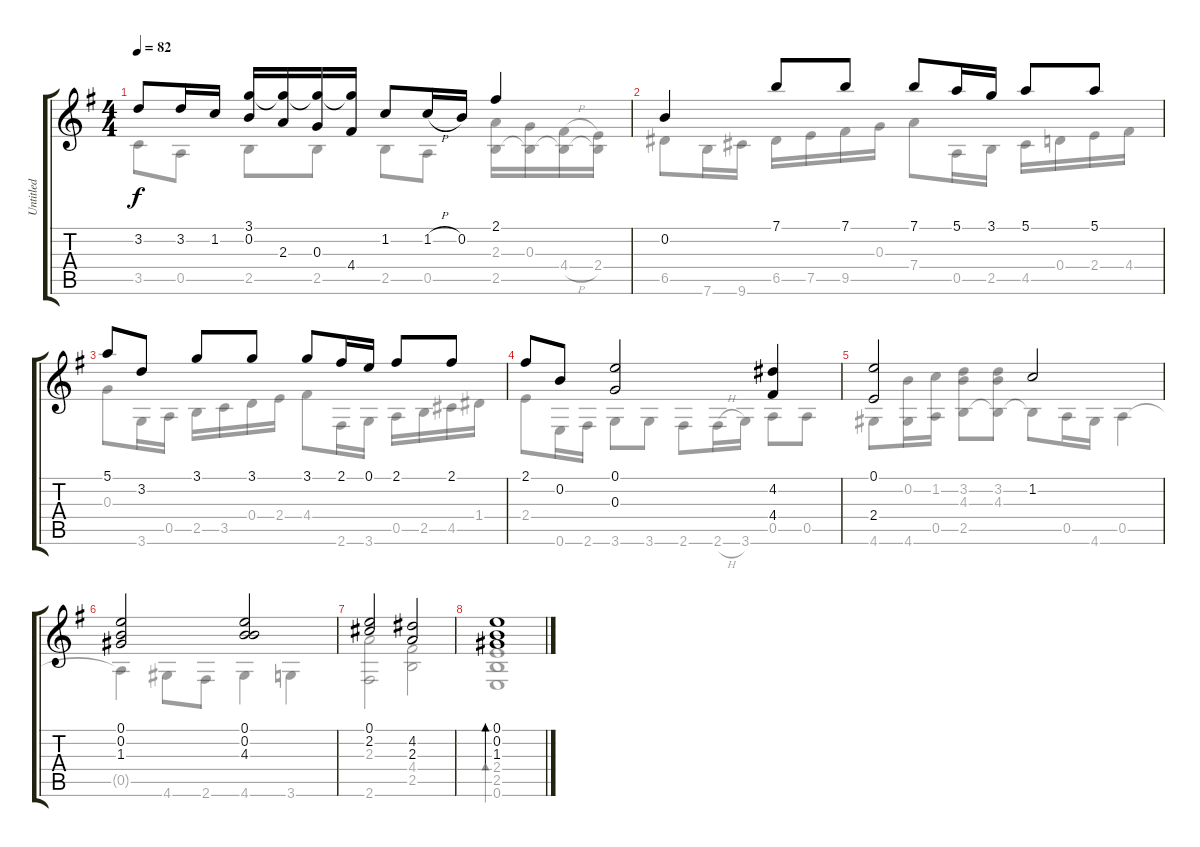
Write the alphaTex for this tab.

\track ("Untitled" "Untitled") {instrument acousticguitarnylon}
\staff {score tabs}
\tuning (E4 B3 G3 D3 A2 E2) {hide}
\voice
\ts (4 4)
\tempo 82
\clef g2
\ks g
3.2.8{dy f} 3.2.16 1.2.16 (3.1 0.2).16 (3.1{t} 2.3).16 (3.1{t} 0.3).16 (3.1{t} 4.4).16 1.2.8 1.2{h}.16 0.2.16 2.1.4 |
0.2.4 7.1.8 7.1.8 7.1.8 5.1.16 3.1.16 5.1.8 5.1.8 |
5.1.8 3.2.8 3.1.8 3.1.8 3.1.8 2.1.16 0.1.16 2.1.8 2.1.8 |
2.1.8 0.2.8 (0.1 0.3).2 (4.2 4.4).4 |
(0.1 2.4).2 1.2.2 |
(0.1 0.2 1.3).2 (0.1 0.2 4.3).2 |
(0.1 2.2).2 (4.2 2.3).2 |
(0.1 0.2 1.3).1{bd 30}
\voice
\clef g2
\ottava regular
\simile none
\ks g
3.5.8{dy f} 0.5.8 2.5.8 2.5.8 2.5.8 0.5.8 (2.3 2.5).16 (0.3 2.5{t}).16 (4.4{h} 2.5{t}).16 (2.4 2.5{t}).16 |
6.5.8 7.6.16 9.6.16 6.5.16 7.5.16 9.5.16 0.3.16 7.4.8 0.5.16 2.5.16 4.5.16 0.4.16 2.4.16 4.4.16 |
0.3.8 3.6.16 0.5.16 2.5.16 3.5.16 0.4.16 2.4.16 4.4.8 2.6.16 3.6.16 0.5.16 2.5.16 4.5.16 1.4.16 |
2.4.8 0.6.16 2.6.16 3.6.8 3.6.8 2.6.8 2.6{h}.16 3.6.16 0.5.8 0.5.8 |
4.6.8 (0.2 4.6).16 (1.2 0.5).16 (3.2 4.3 2.5).8 (3.2 4.3 2.5{t}).8 2.5{t}.8 0.5.16 4.6.16 0.5.4 |
0.5{t}.4 4.6.8 2.6.8 4.6.4 3.6.4 |
(2.3 2.6).2 (4.4 2.5).2 |
(2.4 2.5 0.6).1{bd 30}
